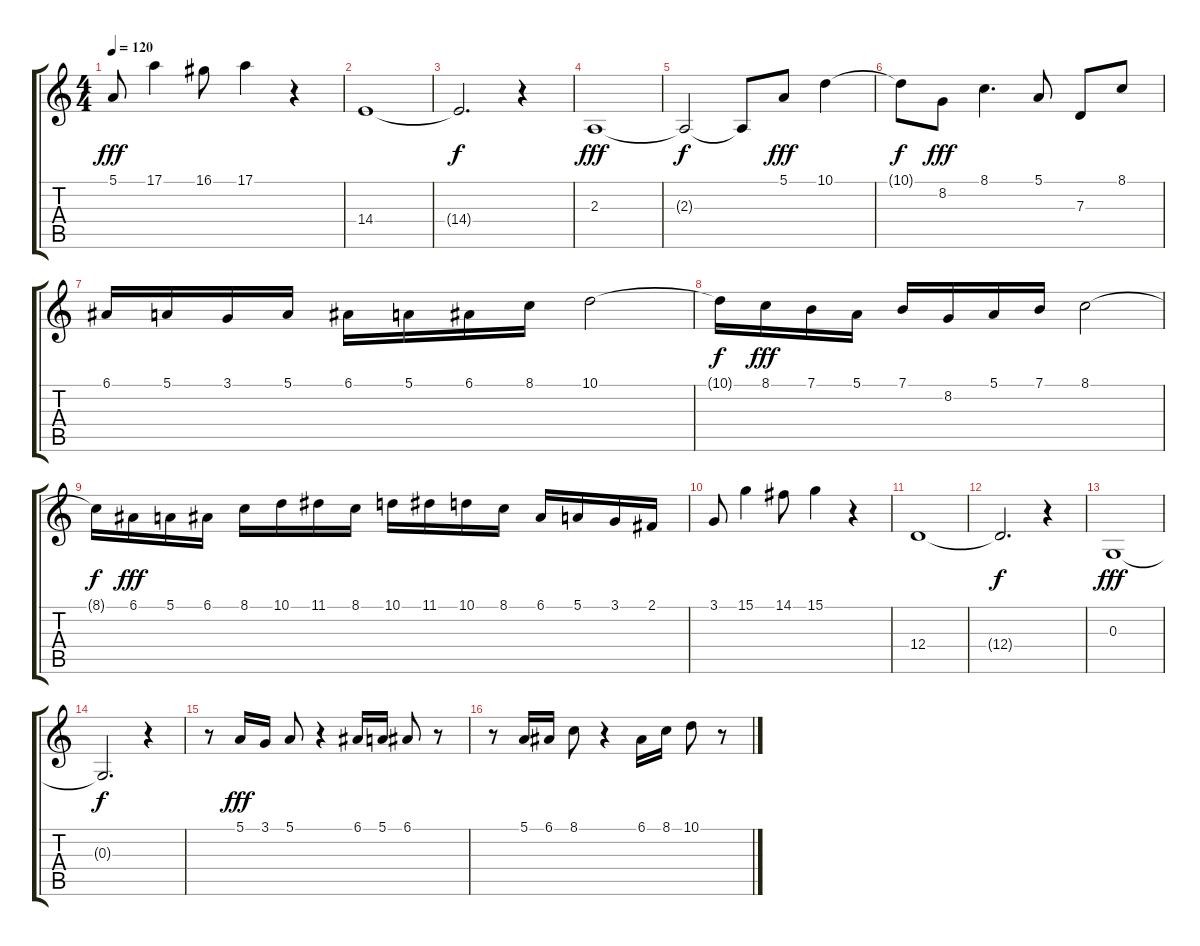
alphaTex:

\track "" {instrument harpsichord}
\staff {score tabs}
\tuning (E4 B3 G3 D3 A2 E2) {hide}
\ts (4 4)
\tempo 120
\clef g2
\ks c
5.1.8{dy fff} 17.1.4 16.1.8 17.1.4 r.4 |
14.4.1 |
14.4{t}.2{d dy f} r.4 |
2.3.1{dy fff} |
2.3{t}.2{dy f} 2.3{t}.8 5.1.8{dy fff} 10.1.4 |
10.1{t}.8{dy f} 8.2.8{dy fff} 8.1.4{d} 5.1.8 7.3.8 8.1.8 |
6.1.16 5.1.16 3.1.16 5.1.16 6.1.16 5.1.16 6.1.16 8.1.16 10.1.2 |
10.1{t}.16{dy f} 8.1.16{dy fff} 7.1.16 5.1.16 7.1.16 8.2.16 5.1.16 7.1.16 8.1.2 |
8.1{t}.16{dy f} 6.1.16{dy fff} 5.1.16 6.1.16 8.1.16 10.1.16 11.1.16 8.1.16 10.1.16 11.1.16 10.1.16 8.1.16 6.1.16 5.1.16 3.1.16 2.1.16 |
3.1.8 15.1.4 14.1.8 15.1.4 r.4 |
12.4.1 |
12.4{t}.2{d dy f} r.4 |
0.3.1{dy fff} |
0.3{t}.2{d dy f} r.4 |
r.8 5.1.16{dy fff} 3.1.16 5.1.8 r.4 6.1.16 5.1.16 6.1.8 r.8 |
r.8 5.1.16 6.1.16 8.1.8 r.4 6.1.16 8.1.16 10.1.8 r.8
